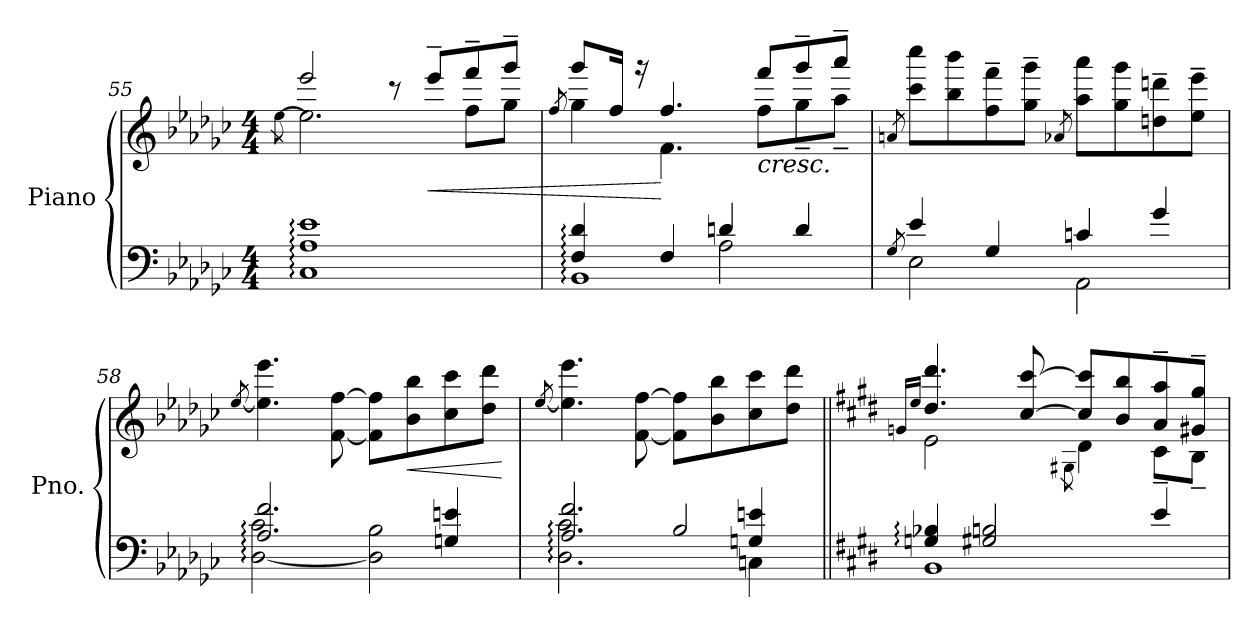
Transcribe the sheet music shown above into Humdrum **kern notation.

**kern	**kern	**dynam
*part1	*part1	*part1
*staff2	*staff1	*staff1/2
*I"Piano	*	*
*I'Pno.	*	*
*clefF4	*clefG2	*
*k[b-e-a-d-g-c-]	*k[b-e-a-d-g-c-]	*
*M4/4	*M4/4	*
=55	=55	=55
*	*^	*
.	.	[8qee-\	.
1C-: 1A-: 1e-:	2eee-/	2.ee-\]	.
.	8r	.	.
!	!	!	!LO:HP:b
.	8eee-~/L	.	<
.	8fff~/	8ff\L	.
.	8ggg-~/J	8gg-\J	.
=56	=56	=56	=56
.	8qff/	.	.
*^	*	*	*
*	*^	*	*	*
4F/: 4d-/:	1BB-:	2ryy	8ggg-/L	4gg-\	.
.	.	.	16ff/Jk	.	.
.	.	.	16r	.	.
4F/	.	.	4.ff/	4.f\	[
4dn/	.	2A-\	.	.	.
!	!	!	!	!	!LO:HP:b
.	.	.	8fff/L	8ff\L	<
4d/	.	.	8ggg-~/	8gg-~\	.
.	.	.	8aaa-~/J	8aa-~\J	.
*	*v	*v	*	*	*
*	*	*v	*v	*
=57	=57	=57	=57
.	8qG-/	8qan/	.
4e-/	2E-\	8ccc-\ 8cccc-\L	.
.	.	8bb-\ 8bbb-\	.
4G-/	.	8ff\~ 8fff\~	.
.	.	8gg-\~ 8ggg-\~J	.
.	.	8qa-X/	.
4cn/	2AA-\	8aa-\ 8aaa-\L	.
.	.	8gg-\ 8ggg-\	.
4g-/	.	8ddn\~ 8dddn\~	.
.	.	8ee-\~ 8eee-\~J	.
!!LO:LB:g=z
=58	=58	=58	=58
.	.	[8qee-/	.
2.A-/ 2.f/	[2D-\: 2c-\:	4.ee-\] 4.eee-\	.
!	!	!	!LO:DY:b
!	!	!	!LO:DY:n=1:b
.	.	[8f\ [8ff\	pp other-dynamics
.	2D-\] 2B-\	8f\] 8ff\]L	.
!	!	!	!LO:HP:b
.	.	8b-\ 8bb-\	<
4Gn/ 4en/	.	8cc-\ 8ccc-\	.
.	.	8dd-\ 8ddd-\J	.
*v	*v	*	*
.	.	[
=59	=59	=59
.	[8qee-/	.
*^	*	*
*	*^	*	*
2.A-/ 2.f/	2.D-\: 2.c-\:	2ryy	4.ee-\] 4.eee-\	.
.	.	.	[8f\ [8ff\	.
.	.	2B-/	8f\] 8ff\]L	.
.	.	.	8b-\ 8bb-\	.
4Gn/ 4en/	4Cn\	.	8cc-\ 8ccc-\	.
.	.	.	8dd-\ 8ddd-\J	.
*v	*v	*v	*	*
=60||	=60||	=60||
*k[f#c#g#d#]	*k[f#c#g#d#]	*
.	16qgn/LL	.
.	16qee/JJ	.
*^	*^	*
4Gn/: 4B-X/:	1BB	4.dd#/ 4.ddd#/	2e\	.
2G#X/ 2Bn/	.	.	.	.
.	.	[8cc#/ [8ccc#/	.	.
.	.	.	8qG#X\	.
.	.	8cc#/] 8ccc#/]L	4d#\	.
.	.	8b/ 8bb/	.	.
4e/	.	8a/~ 8aa/~	8c#~\L	.
.	.	8g#X/~ 8gg#/~J	8B~\J	.
*v	*v	*	*	*
*	*v	*v	*
.	.	[
=	=	=
*-	*-	*-
